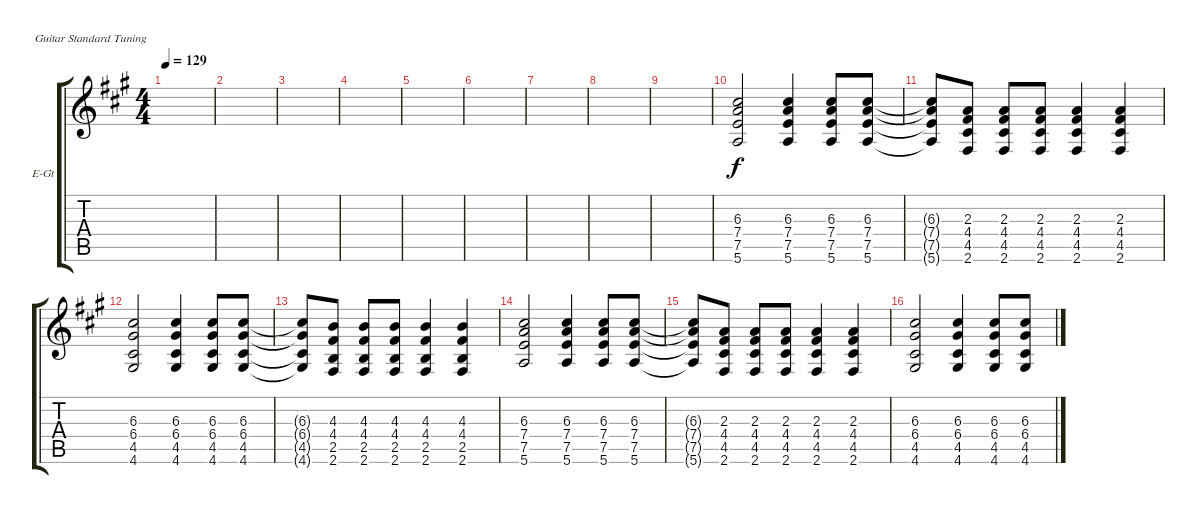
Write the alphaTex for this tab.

\defaultSystemsLayout 4
\bracketExtendMode groupsimilarinstruments
\firstSystemTrackNameOrientation horizontal
\otherSystemsTrackNameOrientation horizontal
\track ("Electric Guitar (Drive)" "E-Gt") {instrument overdrivenguitar}
\staff {score tabs}
\tuning (E4 B3 G3 D3 A2 E2)
\ts (4 4)
\tempo 129
\clef g2
\ks f#minor
|
|
|
|
|
|
|
|
|
(6.3 7.4 7.5 5.6).2 (6.3 7.4 7.5 5.6).4 (6.3 7.4 7.5 5.6).8 (6.3 7.4 7.5 5.6).8 |
(6.3{t} 7.4{t} 7.5{t} 5.6{t}).8 (2.3 4.4 4.5 2.6).8 (2.3 4.4 4.5 2.6).8 (2.3 4.4 4.5 2.6).8 (2.3 4.4 4.5 2.6).4 (2.3 4.4 4.5 2.6).4 |
(6.3 6.4 4.5 4.6).2 (6.3 6.4 4.5 4.6).4 (6.3 6.4 4.5 4.6).8 (6.3 6.4 4.5 4.6).8 |
(6.3{t} 6.4{t} 4.5{t} 4.6{t}).8 (2.5 4.4 4.3 2.6).8 (2.5 4.4 4.3 2.6).8 (2.5 4.4 4.3 2.6).8 (2.5 4.4 4.3 2.6).4 (2.5 4.4 4.3 2.6).4 |
(6.3 7.4 7.5 5.6).2 (6.3 7.4 7.5 5.6).4 (6.3 7.4 7.5 5.6).8 (6.3 7.4 7.5 5.6).8 |
(6.3{t} 7.4{t} 7.5{t} 5.6{t}).8 (2.3 4.4 4.5 2.6).8 (2.3 4.4 4.5 2.6).8 (2.3 4.4 4.5 2.6).8 (2.3 4.4 4.5 2.6).4 (2.3 4.4 4.5 2.6).4 |
(6.3 6.4 4.5 4.6).2 (6.3 6.4 4.5 4.6).4 (6.3 6.4 4.5 4.6).8 (6.3 6.4 4.5 4.6).8
